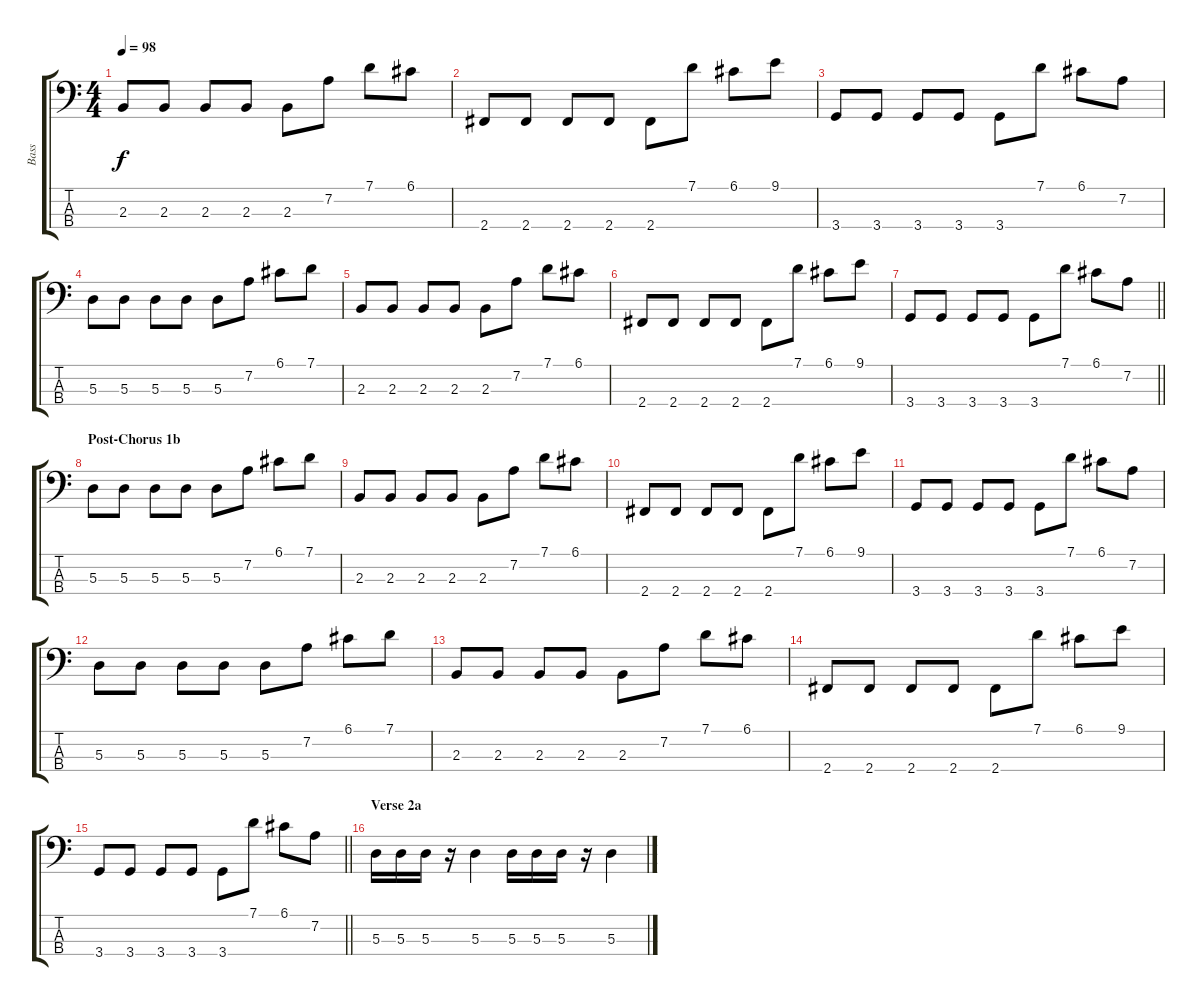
\track ("Bass" "Bass") {instrument electricbassfinger}
\staff {score tabs}
\tuning (G2 D2 A1 E1) {hide}
\ts (4 4)
\tempo 98
\clef f4
\ks c
2.3.8{dy f} 2.3.8 2.3.8 2.3.8 2.3.8 7.2.8 7.1.8 6.1.8 |
2.4.8 2.4.8 2.4.8 2.4.8 2.4.8 7.1.8 6.1.8 9.1.8 |
3.4.8 3.4.8 3.4.8 3.4.8 3.4.8 7.1.8 6.1.8 7.2.8 |
5.3.8 5.3.8 5.3.8 5.3.8 5.3.8 7.2.8 6.1.8 7.1.8 |
2.3.8 2.3.8 2.3.8 2.3.8 2.3.8 7.2.8 7.1.8 6.1.8 |
2.4.8 2.4.8 2.4.8 2.4.8 2.4.8 7.1.8 6.1.8 9.1.8 |
\barLineRight lightlight
3.4.8 3.4.8 3.4.8 3.4.8 3.4.8 7.1.8 6.1.8 7.2.8 |
\section ("" "Post-Chorus 1b")
5.3.8 5.3.8 5.3.8 5.3.8 5.3.8 7.2.8 6.1.8 7.1.8 |
2.3.8 2.3.8 2.3.8 2.3.8 2.3.8 7.2.8 7.1.8 6.1.8 |
2.4.8 2.4.8 2.4.8 2.4.8 2.4.8 7.1.8 6.1.8 9.1.8 |
3.4.8 3.4.8 3.4.8 3.4.8 3.4.8 7.1.8 6.1.8 7.2.8 |
5.3.8 5.3.8 5.3.8 5.3.8 5.3.8 7.2.8 6.1.8 7.1.8 |
2.3.8 2.3.8 2.3.8 2.3.8 2.3.8 7.2.8 7.1.8 6.1.8 |
2.4.8 2.4.8 2.4.8 2.4.8 2.4.8 7.1.8 6.1.8 9.1.8 |
\barLineRight lightlight
3.4.8 3.4.8 3.4.8 3.4.8 3.4.8 7.1.8 6.1.8 7.2.8 |
\section ("" "Verse 2a")
5.3.16 5.3.16 5.3.16 r.16 5.3.4 5.3.16 5.3.16 5.3.16 r.16 5.3.4
